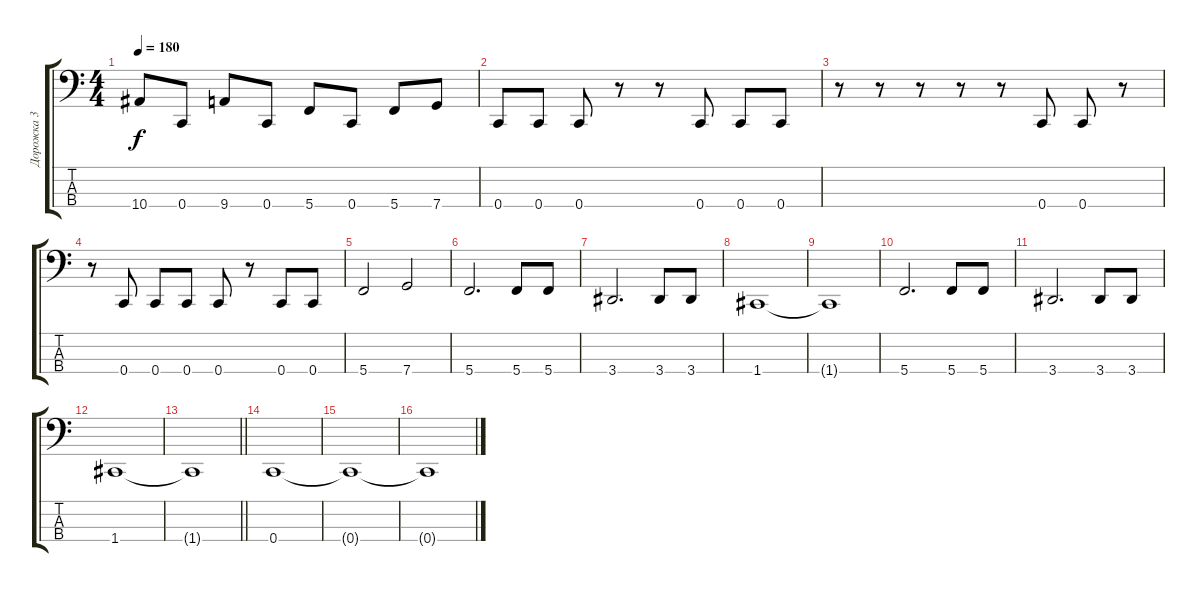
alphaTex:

\track ("Дорожка 3" "Дорожка 3") {instrument electricbassfinger}
\staff {score tabs}
\tuning (F2 C2 G1 C1) {hide}
\ts (4 4)
\tempo 180
\clef f4
\ks c
10.4.8{dy f} 0.4.8 9.4.8 0.4.8 5.4.8 0.4.8 5.4.8 7.4.8 |
0.4.8 0.4.8 0.4.8 r.8 r.8 0.4.8 0.4.8 0.4.8 |
r.8 r.8 r.8 r.8 r.8 0.4.8 0.4.8 r.8 |
r.8 0.4.8 0.4.8 0.4.8 0.4.8 r.8 0.4.8 0.4.8 |
5.4.2 7.4.2 |
5.4.2{d} 5.4.8 5.4.8 |
3.4.2{d} 3.4.8 3.4.8 |
1.4.1 |
1.4{t}.1 |
5.4.2{d} 5.4.8 5.4.8 |
3.4.2{d} 3.4.8 3.4.8 |
1.4.1 |
\barLineRight lightlight
1.4{t}.1 |
\section ("" "")
0.4.1 |
0.4{t}.1 |
0.4{t}.1
